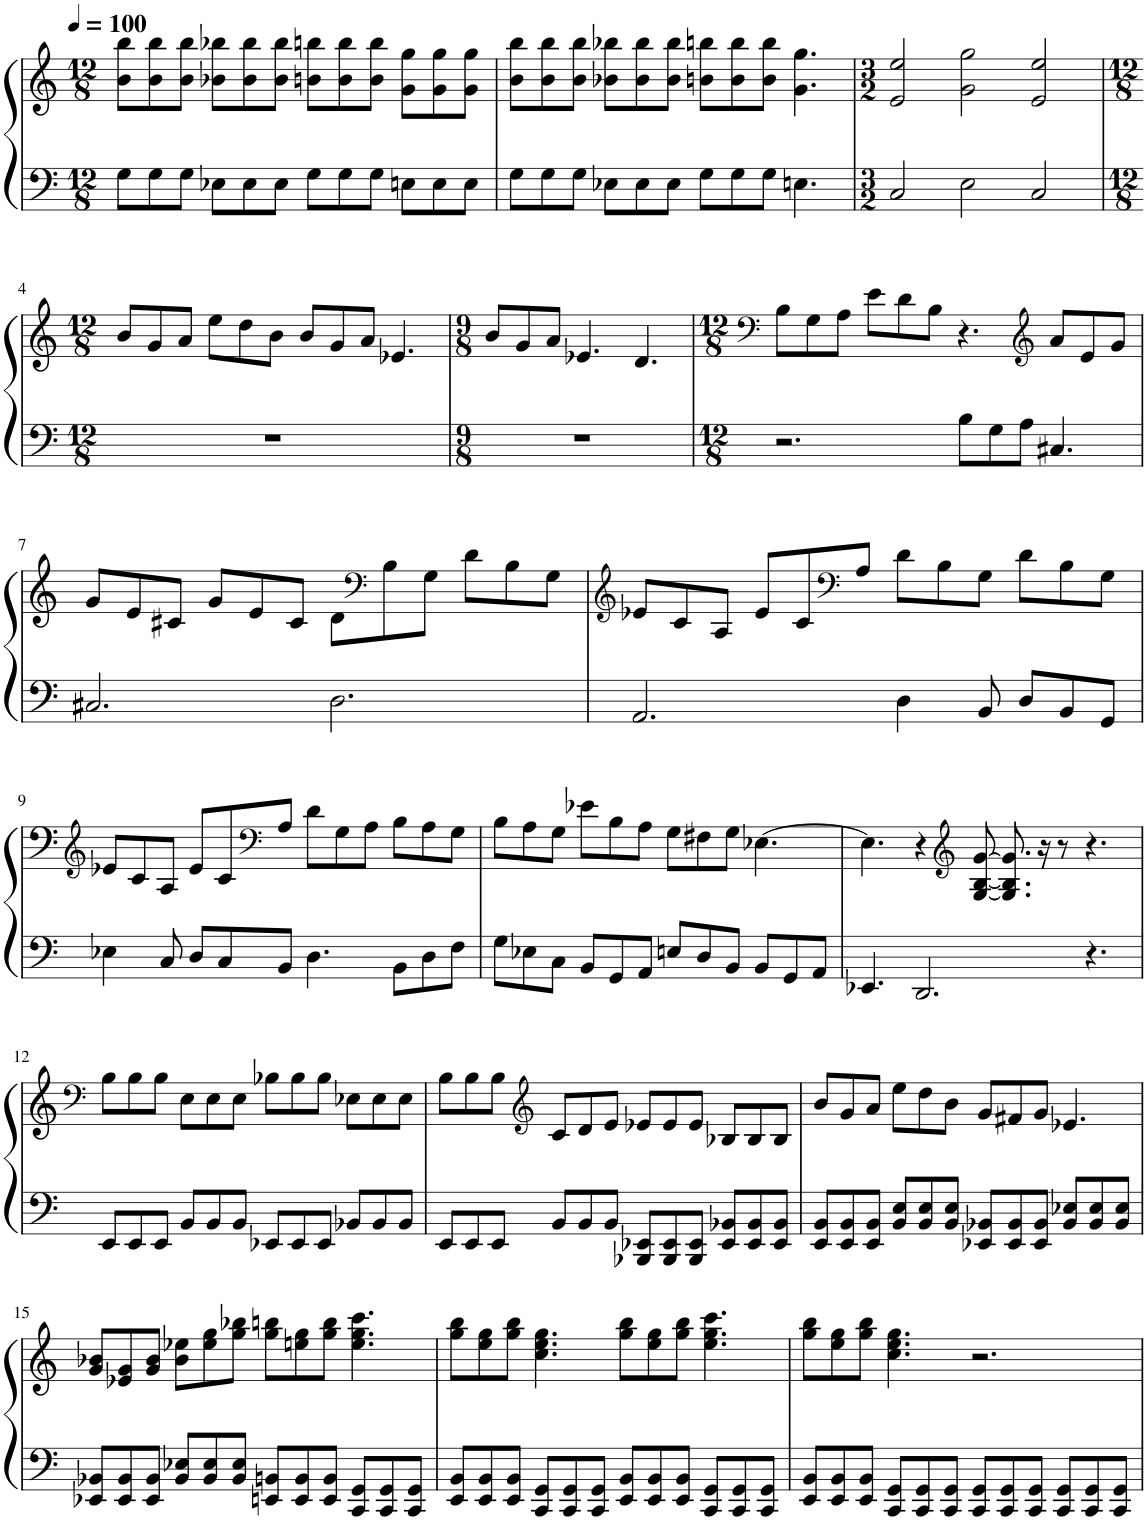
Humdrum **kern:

**kern	**kern
*part1	*part1
*staff2	*staff1
*I"Piano	*
*I'Pno.	*
*clefF4	*clefG2
*k[]	*k[]
*M12/8	*M12/8
*MM100	*MM100
=1	=1
8G\L	8b\ 8bb\L
8G\	8b\ 8bb\
8G\J	8b\ 8bb\J
8E-X\L	8b-X\ 8bb-X\L
8E-\	8b-\ 8bb-\
8E-\J	8b-\ 8bb-\J
8G\L	8bn\ 8bbn\L
8G\	8b\ 8bb\
8G\J	8b\ 8bb\J
8En\L	8g\ 8gg\L
8E\	8g\ 8gg\
8E\J	8g\ 8gg\J
=2	=2
8G\L	8b\ 8bb\L
8G\	8b\ 8bb\
8G\J	8b\ 8bb\J
8E-X\L	8b-X\ 8bb-X\L
8E-\	8b-\ 8bb-\
8E-\J	8b-\ 8bb-\J
8G\L	8bn\ 8bbn\L
8G\	8b\ 8bb\
8G\J	8b\ 8bb\J
4.En\	4.g\ 4.gg\
=3	=3
*M3/2	*M3/2
2C/	2e/ 2ee/
2E\	2g\ 2gg\
2C/	2e/ 2ee/
!!LO:LB:g=z
=4	=4
*M12/8	*M12/8
1.r	8b/L
.	8g/
.	8a/J
.	8ee\L
.	8dd\
.	8b\J
.	8b/L
.	8g/
.	8a/J
.	4.e-X/
=5	=5
*M9/8	*M9/8
8%9r	8b/L
.	8g/
.	8a/J
.	4.e-X/
.	4.d/
=6	=6
*	*clefF4
*M12/8	*M12/8
2.r	8B\L
.	8G\
.	8A\J
.	8e\L
.	8d\
.	8B\J
8B\L	4.r
8G\	.
8A\J	.
*	*clefG2
4.C#X/	8a/L
.	8e/
.	8g/J
!!LO:LB:g=z
=7	=7
2.C#X/	8g/L
.	8e/
.	8c#X/J
.	8g/L
.	8e/
.	8c#/J
2.D\	8d\L
*	*clefF4
.	8B\
.	8G\J
.	8d\L
.	8B\
.	8G\J
=8	=8
*	*clefG2
2.AA/	8e-X/L
.	8c/
.	8A/J
.	8e-/L
.	8c/
*	*clefF4
.	8A/J
4D\	8d\L
.	8B\
8BB/	8G\J
8D/L	8d\L
8BB/	8B\
8GG/J	8G\J
!!LO:LB:g=z
=9	=9
*	*clefG2
4E-X\	8e-X/L
.	8c/
8C/	8A/J
8D/L	8e-/L
8C/	8c/
*	*clefF4
8BB/J	8A/J
4.D\	8d\L
.	8G\
.	8A\J
8BB\L	8B\L
8D\	8A\
8F\J	8G\J
=10	=10
8G\L	8B\L
8E-X\	8A\
8C\J	8G\J
8BB/L	8e-X\L
8GG/	8B\
8AA/J	8A\J
8En/L	8G\L
8D/	8F#X\
8BB/J	8G\J
8BB/L	[4.E-X\
8GG/	.
8AA/J	.
=11	=11
4.EE-X/	4.E-\]
2.DD/	4r
*	*clefG2
.	[8G/ [8B/ [8g/
.	8.G/] 8.B/] 8.g/]
.	16r
.	8r
4.r	4.r
!!LO:LB:g=z
=12	=12
*	*clefF4
8EE/L	8B\L
8EE/	8B\
8EE/J	8B\J
8BB/L	8E\L
8BB/	8E\
8BB/J	8E\J
8EE-X/L	8B-X\L
8EE-/	8B-\
8EE-/J	8B-\J
8BB-X/L	8E-X\L
8BB-/	8E-\
8BB-/J	8E-\J
=13	=13
8EE/L	8B\L
8EE/	8B\
8EE/J	8B\J
*	*clefG2
8BB/L	8c/L
8BB/	8d/
8BB/J	8e/J
8BBB-X/ 8EE-X/L	8e-X/L
8BBB-/ 8EE-/	8e-/
8BBB-/ 8EE-/J	8e-/J
8EE-/ 8BB-X/L	8B-X/L
8EE-/ 8BB-/	8B-/
8EE-/ 8BB-/J	8B-/J
=14	=14
8EE/ 8BB/L	8b/L
8EE/ 8BB/	8g/
8EE/ 8BB/J	8a/J
8BB/ 8E/L	8ee\L
8BB/ 8E/	8dd\
8BB/ 8E/J	8b\J
8EE-X/ 8BB-X/L	8g/L
8EE-/ 8BB-/	8f#X/
8EE-/ 8BB-/J	8g/J
8BB-/ 8E-X/L	4.e-X/
8BB-/ 8E-/	.
8BB-/ 8E-/J	.
!!LO:LB:g=z
=15	=15
8EE-X/ 8BB-X/L	8g/ 8b-X/L
8EE-/ 8BB-/	8e-X/ 8g/
8EE-/ 8BB-/J	8g/ 8b-/J
8BB-/ 8E-X/L	8b-\ 8ee-X\L
8BB-/ 8E-/	8ee-\ 8gg\
8BB-/ 8E-/J	8gg\ 8bb-X\J
8EEn/ 8BBn/L	8gg\ 8bbn\L
8EE/ 8BB/	8een\ 8gg\
8EE/ 8BB/J	8gg\ 8bb\J
8CC/ 8GG/L	4.ee\ 4.gg\ 4.ccc\
8CC/ 8GG/	.
8CC/ 8GG/J	.
=16	=16
8EE/ 8BB/L	8gg\ 8bb\L
8EE/ 8BB/	8ee\ 8gg\
8EE/ 8BB/J	8gg\ 8bb\J
8CC/ 8GG/L	4.cc\ 4.ee\ 4.gg\
8CC/ 8GG/	.
8CC/ 8GG/J	.
8EE/ 8BB/L	8gg\ 8bb\L
8EE/ 8BB/	8ee\ 8gg\
8EE/ 8BB/J	8gg\ 8bb\J
8CC/ 8GG/L	4.ee\ 4.gg\ 4.ccc\
8CC/ 8GG/	.
8CC/ 8GG/J	.
=17	=17
8EE/ 8BB/L	8gg\ 8bb\L
8EE/ 8BB/	8ee\ 8gg\
8EE/ 8BB/J	8gg\ 8bb\J
8CC/ 8GG/L	4.cc\ 4.ee\ 4.gg\
8CC/ 8GG/	.
8CC/ 8GG/J	.
8CC/ 8GG/L	2.r
8CC/ 8GG/	.
8CC/ 8GG/J	.
8CC/ 8GG/L	.
8CC/ 8GG/	.
8CC/ 8GG/J	.
=	=
*-	*-
